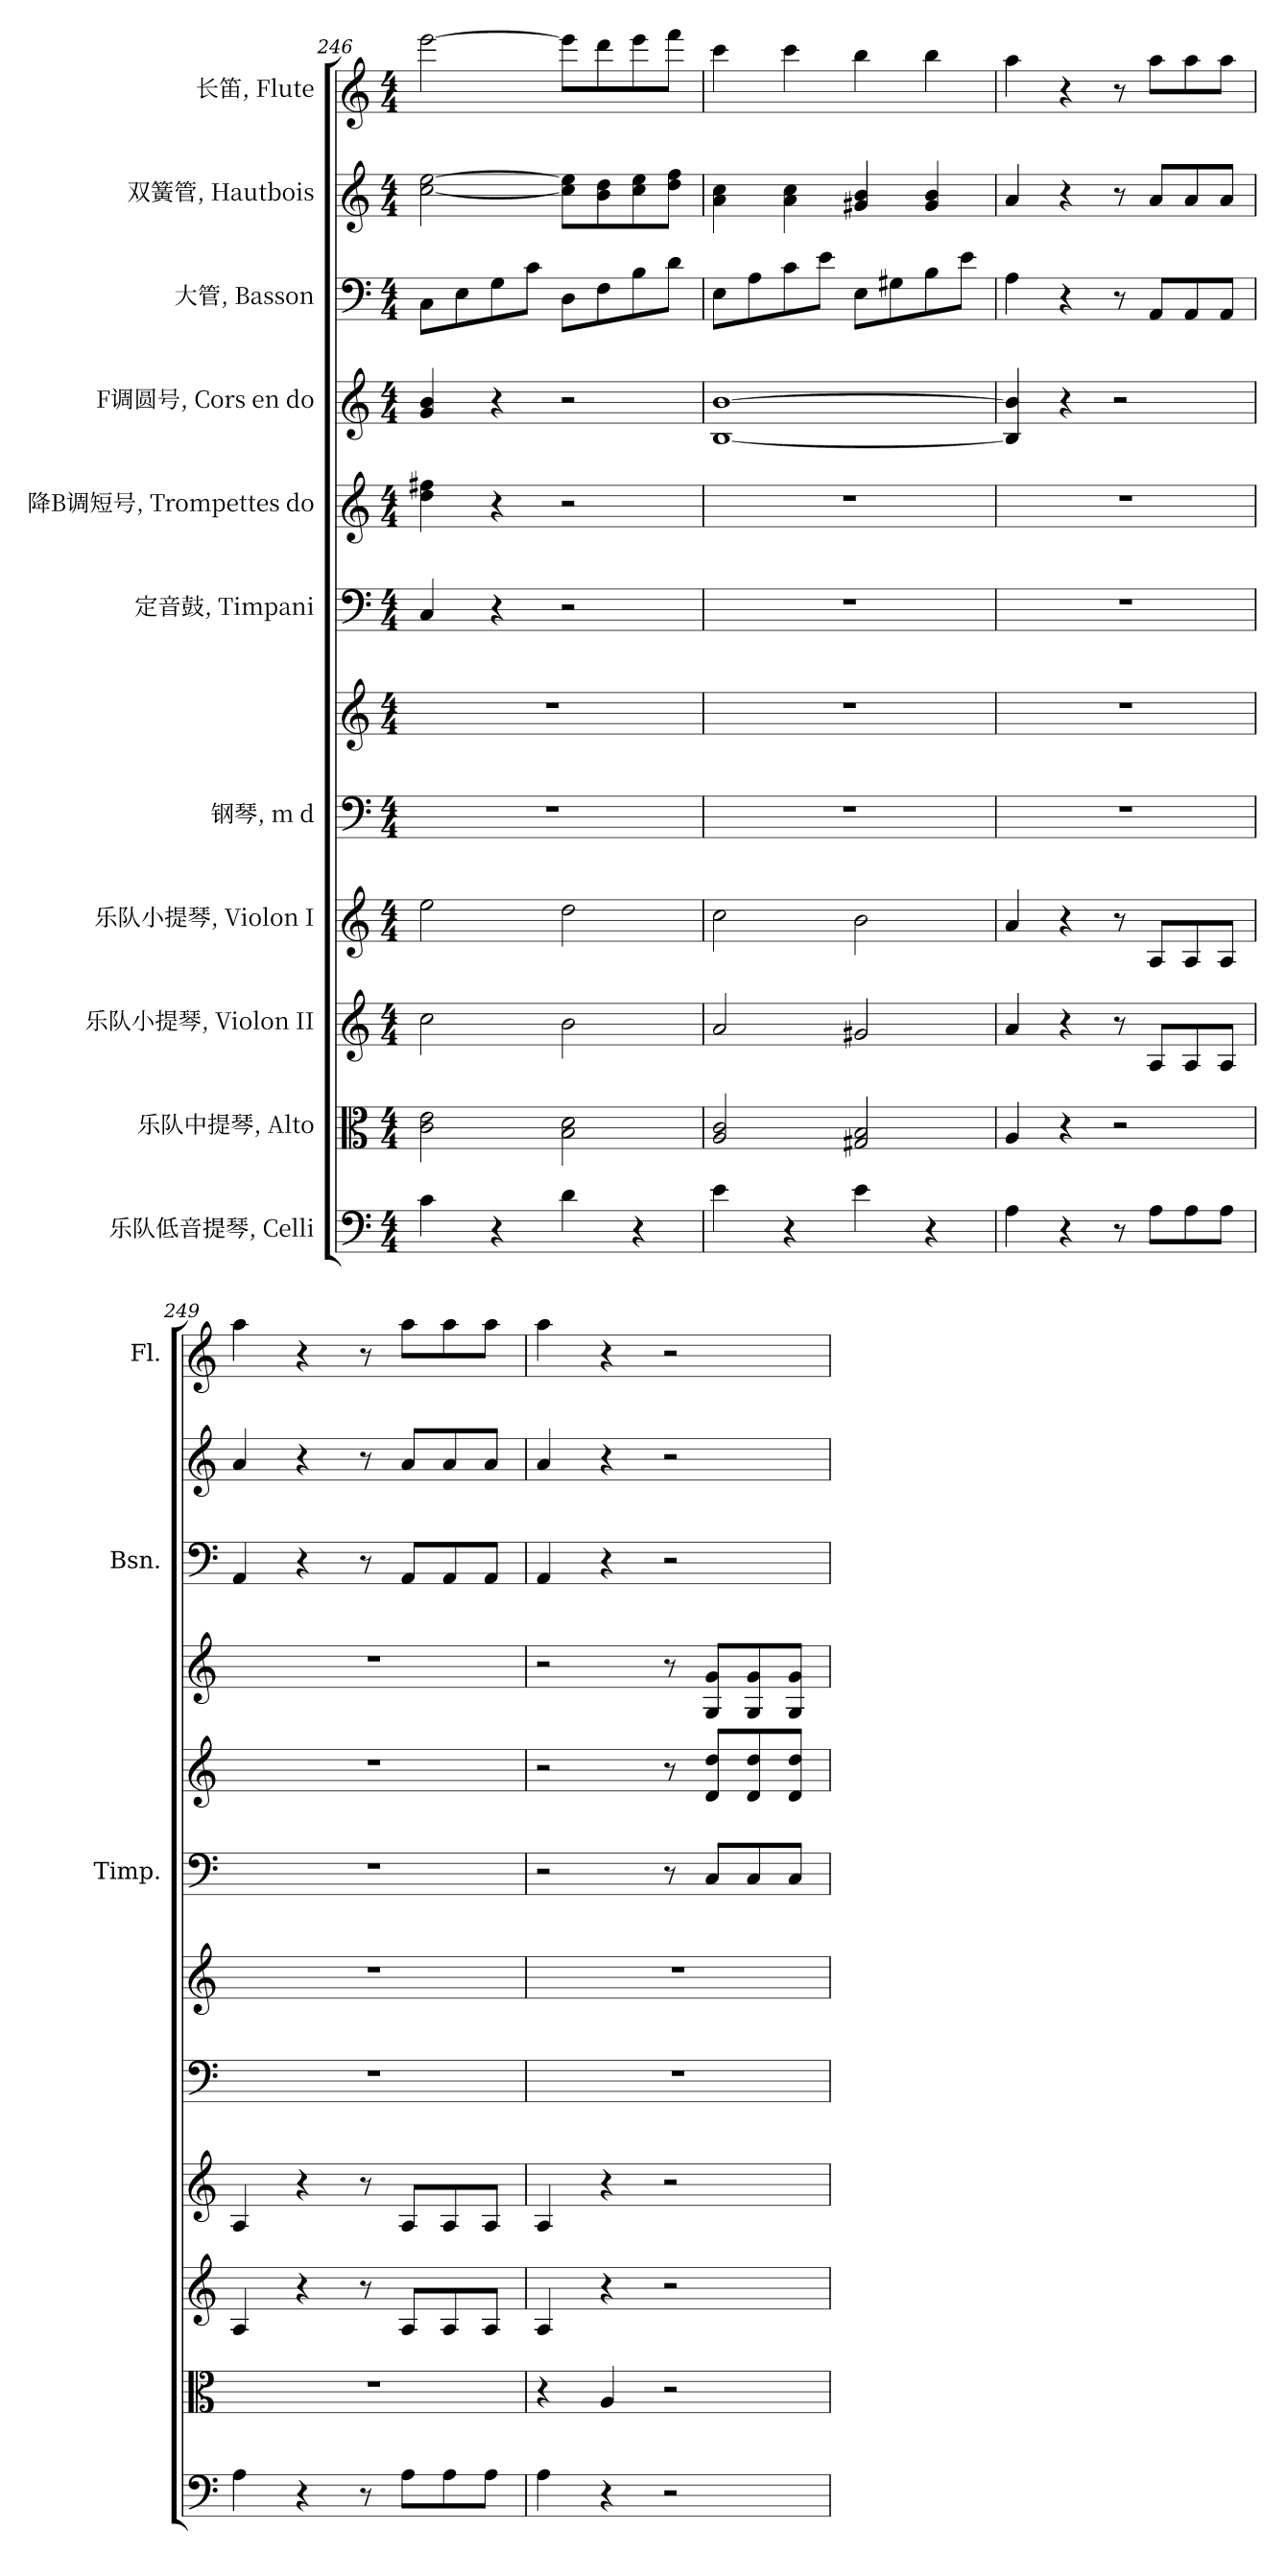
**kern	**kern	**kern	**kern	**kern	**kern	**kern	**kern	**kern	**kern	**kern	**kern
*part11	*part10	*part9	*part8	*part7	*part7	*part6	*part5	*part4	*part3	*part2	*part1
*staff12	*staff11	*staff10	*staff9	*staff8	*staff7	*staff6	*staff5	*staff4	*staff3	*staff2	*staff1
*I"乐队低音提琴, Celli	*I"乐队中提琴, Alto	*I"乐队小提琴, Violon II	*I"乐队小提琴, Violon I	*I"钢琴, m d	*	*I"定音鼓, Timpani	*I"降B调短号, Trompettes do	*I"F调圆号, Cors en do	*I"大管, Basson	*I"双簧管, Hautbois	*I"长笛, Flute
*	*	*	*	*	*	*I'Timp.	*	*	*I'Bsn.	*	*I'Fl.
!!LO:PB:g=z
*clefF4	*clefC3	*clefG2	*clefG2	*clefF4	*clefG2	*clefF4	*clefG2	*clefG2	*clefF4	*clefG2	*clefG2
*ITrd7c12	*	*	*	*	*	*	*ITrd1c2	*ITrd4c7	*	*	*
*k[]	*k[]	*k[]	*k[]	*k[]	*k[]	*k[]	*k[b-e-]	*k[b-]	*k[]	*k[]	*k[]
*M4/4	*M4/4	*M4/4	*M4/4	*M4/4	*M4/4	*M4/4	*M4/4	*M4/4	*M4/4	*M4/4	*M4/4
=246	=246	=246	=246	=246	=246	=246	=246	=246	=246	=246	=246
4C\	2c\ 2e\	2cc\	2ee\	1r	1r	4C/	4cc\ 4een\	4c/ 4e/	8C\L	[2cc\ [2ee\	[2eee\
.	.	.	.	.	.	.	.	.	8E\	.	.
4r	.	.	.	.	.	4r	4r	4r	8G\	.	.
.	.	.	.	.	.	.	.	.	8c\J	.	.
4D\	2B\ 2d\	2b\	2dd\	.	.	2r	2r	2r	8D\L	8cc\] 8ee\]L	8eee\L]
.	.	.	.	.	.	.	.	.	8F\	8b\ 8dd\	8ddd\
4r	.	.	.	.	.	.	.	.	8B\	8cc\ 8ee\	8eee\
.	.	.	.	.	.	.	.	.	8d\J	8dd\ 8ff\J	8fff\J
=247	=247	=247	=247	=247	=247	=247	=247	=247	=247	=247	=247
4E\	2A/ 2c/	2a/	2cc\	1r	1r	1r	1r	[1E [1e	8E\L	4a\ 4cc\	4ccc\
.	.	.	.	.	.	.	.	.	8A\	.	.
4r	.	.	.	.	.	.	.	.	8c\	4a\ 4cc\	4ccc\
.	.	.	.	.	.	.	.	.	8e\J	.	.
4E\	2G#X/ 2B/	2g#X/	2b\	.	.	.	.	.	8E\L	4g#X/ 4b/	4bb\
.	.	.	.	.	.	.	.	.	8G#X\	.	.
4r	.	.	.	.	.	.	.	.	8B\	4g#/ 4b/	4bb\
.	.	.	.	.	.	.	.	.	8e\J	.	.
=248	=248	=248	=248	=248	=248	=248	=248	=248	=248	=248	=248
4AA\	4A/	4a/	4a/	1r	1r	1r	1r	4E/] 4e/]	4A\	4a/	4aa\
4r	4r	4r	4r	.	.	.	.	4r	4r	4r	4r
8r	2r	8r	8r	.	.	.	.	2r	8r	8r	8r
8AA\L	.	8A/L	8A/L	.	.	.	.	.	8AA/L	8a/L	8aa\L
8AA\	.	8A/	8A/	.	.	.	.	.	8AA/	8a/	8aa\
8AA\J	.	8A/J	8A/J	.	.	.	.	.	8AA/J	8a/J	8aa\J
=249	=249	=249	=249	=249	=249	=249	=249	=249	=249	=249	=249
4AA\	1r	4A/	4A/	1r	1r	1r	1r	1r	4AA/	4a/	4aa\
4r	.	4r	4r	.	.	.	.	.	4r	4r	4r
8r	.	8r	8r	.	.	.	.	.	8r	8r	8r
8AA\L	.	8A/L	8A/L	.	.	.	.	.	8AA/L	8a/L	8aa\L
8AA\	.	8A/	8A/	.	.	.	.	.	8AA/	8a/	8aa\
8AA\J	.	8A/J	8A/J	.	.	.	.	.	8AA/J	8a/J	8aa\J
=250	=250	=250	=250	=250	=250	=250	=250	=250	=250	=250	=250
4AA\	4r	4A/	4A/	1r	1r	2r	2r	2r	4AA/	4a/	4aa\
4r	4A/	4r	4r	.	.	.	.	.	4r	4r	4r
2r	2r	2r	2r	.	.	8r	8r	8r	2r	2r	2r
.	.	.	.	.	.	8C/L	8c/ 8cc/L	8C/ 8c/L	.	.	.
.	.	.	.	.	.	8C/	8c/ 8cc/	8C/ 8c/	.	.	.
.	.	.	.	.	.	8C/J	8c/ 8cc/J	8C/ 8c/J	.	.	.
=	=	=	=	=	=	=	=	=	=	=	=
*-	*-	*-	*-	*-	*-	*-	*-	*-	*-	*-	*-
